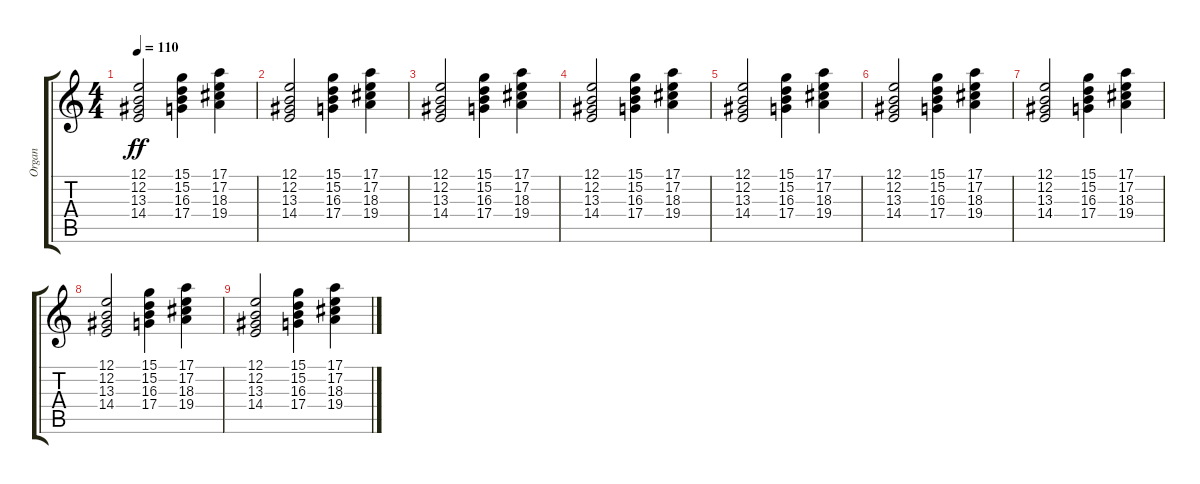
\track ("Organ" "Organ") {instrument rockorgan}
\staff {score tabs}
\tuning (E4 B3 G3 D3 A2 E2) {hide}
\ts (4 4)
\tempo 110
\clef g2
\ks c
(12.1 12.2 13.3 14.4).2{dy ff} (15.1 15.2 16.3 17.4).4 (17.1 17.2 18.3 19.4).4 |
(12.1 12.2 13.3 14.4).2 (15.1 15.2 16.3 17.4).4 (17.1 17.2 18.3 19.4).4 |
(12.1 12.2 13.3 14.4).2 (15.1 15.2 16.3 17.4).4 (17.1 17.2 18.3 19.4).4 |
(12.1 12.2 13.3 14.4).2 (15.1 15.2 16.3 17.4).4 (17.1 17.2 18.3 19.4).4 |
(12.1 12.2 13.3 14.4).2 (15.1 15.2 16.3 17.4).4 (17.1 17.2 18.3 19.4).4 |
(12.1 12.2 13.3 14.4).2 (15.1 15.2 16.3 17.4).4 (17.1 17.2 18.3 19.4).4 |
(12.1 12.2 13.3 14.4).2 (15.1 15.2 16.3 17.4).4 (17.1 17.2 18.3 19.4).4 |
(12.1 12.2 13.3 14.4).2 (15.1 15.2 16.3 17.4).4 (17.1 17.2 18.3 19.4).4 |
(12.1 12.2 13.3 14.4).2 (15.1 15.2 16.3 17.4).4 (17.1 17.2 18.3 19.4).4
